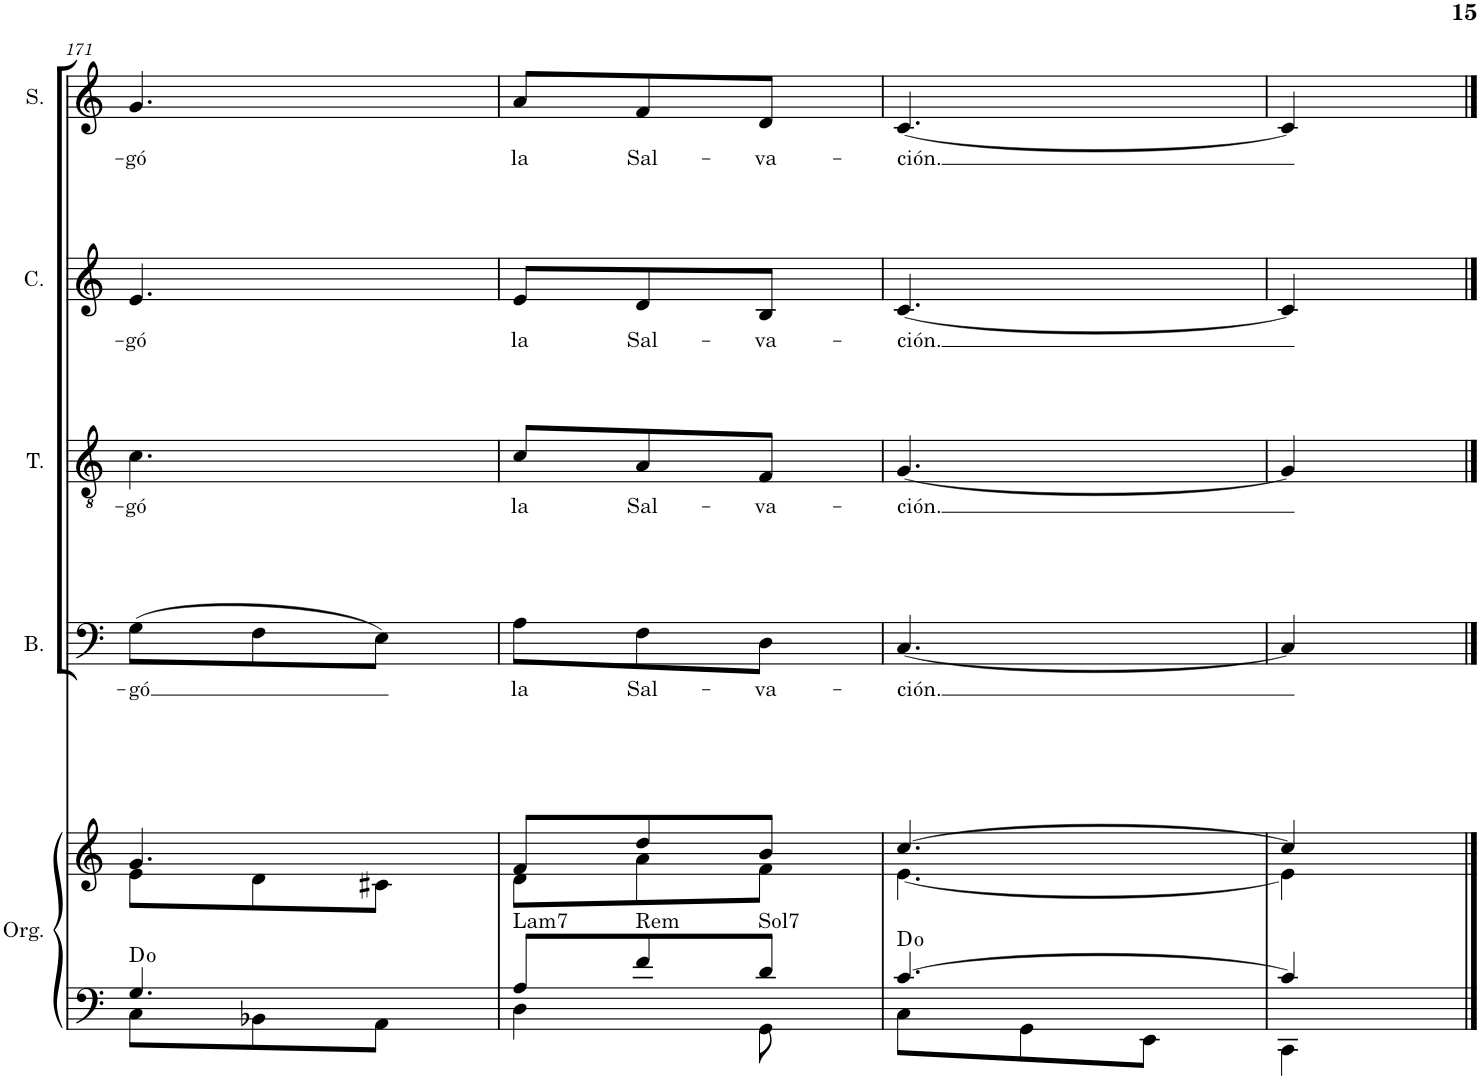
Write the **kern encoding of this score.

**kern	**kern	**harte	**kern	**text	**kern	**text	**kern	**text	**kern	**text
*part5	*part5	*part5	*part4	*part4	*part3	*part3	*part2	*part2	*part1	*part1
*staff6	*staff5	*	*staff4	*staff4	*staff3	*staff3	*staff2	*staff2	*staff1	*staff1
*I"Órgano	*	*	*I"Bajo	*	*I"Tenor	*	*I"Contralto	*	*I"Soprano	*
*	*	*	*I'B.	*	*I'T.	*	*I'C.	*	*I'S.	*
!!LO:PB:g=z
*clefF4	*clefG2	*	*clefF4	*	*clefGv2	*	*clefG2	*	*clefG2	*
*k[]	*k[]	*	*k[]	*	*k[]	*	*k[]	*	*k[]	*
*M3/8	*M3/8	*	*M3/8	*	*M3/8	*	*M3/8	*	*M3/8	*
=171	=171	=171	=171	=171	=171	=171	=171	=171	=171	=171
*^	*^	*	*	*	*	*	*	*	*	*
!	!	!	!	!	!	!LO:LY:b	!	!LO:LY:b	!	!LO:LY:b	!	!LO:LY:b
4.G/	8C\L	4.g/	8e\L	D:dim	(8G\L	-gó	4.c\	-gó	4.e/	-gó	4.g/	-gó
.	8BB-X\	.	8d\	.	8F\	.	.	.	.	.	.	.
.	8AA\J	.	8c#X\J	.	8E\J)	.	.	.	.	.	.	.
=172	=172	=172	=172	=172	=172	=172	=172	=172	=172	=172	=172	=172
!	!	!	!	!LO:H:kt=Lam7	!	!LO:LY:b	!	!LO:LY:b	!	!LO:LY:b	!	!LO:LY:b
8A/L	4D\	8f/L	8d\L	N	8A\L	la	8c/L	la	8e/L	la	8a/L	la
!	!	!	!	!LO:H:kt=Rem	!	!LO:LY:b	!	!LO:LY:b	!	!LO:LY:b	!	!LO:LY:b
8f/	.	8dd/	8a\	N	8F\	Sal-	8A/	Sal-	8d/	Sal-	8f/	Sal-
!	!	!	!	!LO:H:kt=Sol7	!	!LO:LY:b	!	!LO:LY:b	!	!LO:LY:b	!	!LO:LY:b
8d/J	8GG\	8b/J	8f\J	N	8D\J	-va-	8F/J	-va-	8B/J	-va-	8d/J	-va-
=173	=173	=173	=173	=173	=173	=173	=173	=173	=173	=173	=173	=173
!	!	!	!	!	!	!LO:LY:b	!	!LO:LY:b	!	!LO:LY:b	!	!LO:LY:b
[4.c/	8C\L	[4.cc/	[4.e\	D:dim	[4.C/	-ción.	[4.G/	-ción.	[4.c/	-ción.	[4.c/	-ción.
.	8GG\	.	.	.	.	.	.	.	.	.	.	.
.	8EE\J	.	.	.	.	.	.	.	.	.	.	.
=174	=174	=174	=174	=174	=174	=174	=174	=174	=174	=174	=174	=174
4c/]	4CC\	4cc/]	4e\]	.	4C/]	.	4G/]	.	4c/]	.	4c/]	.
*v	*v	*	*	*	*	*	*	*	*	*	*	*
*	*v	*v	*	*	*	*	*	*	*	*	*
==	==	==	==	==	==	==	==	==	==	==
*-	*-	*-	*-	*-	*-	*-	*-	*-	*-	*-
